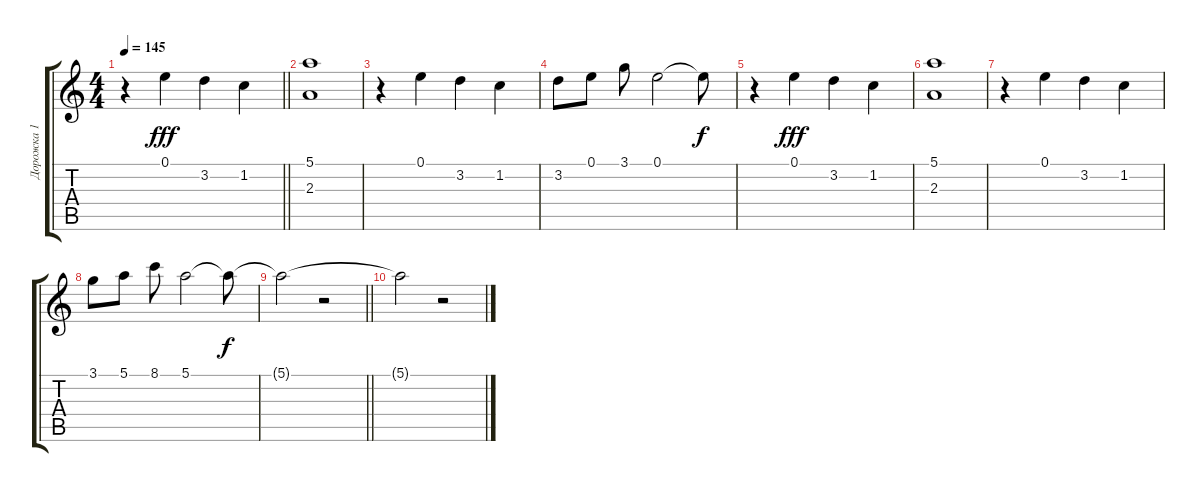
\track ("Дорожка 1" "Дорожка 1") {instrument distortionguitar}
\staff {score tabs}
\tuning (E4 B3 G3 D3 A2 E2) {hide}
\ts (4 4)
\tempo 145
\clef g2
\barLineRight lightlight
\ks c
r.4{dy f} 0.1.4{dy fff} 3.2.4 1.2.4 |
(5.1 2.3).1 |
r.4 0.1.4 3.2.4 1.2.4 |
3.2.8 0.1.8 3.1.8 0.1.2 0.1{t}.8{dy f} |
r.4 0.1.4{dy fff} 3.2.4 1.2.4 |
(5.1 2.3).1 |
r.4 0.1.4 3.2.4 1.2.4 |
3.1.8 5.1.8 8.1.8 5.1.2 5.1{t}.8{dy f} |
\barLineRight lightlight
5.1{t}.2 r.2 |
5.1{t}.2 r.2
